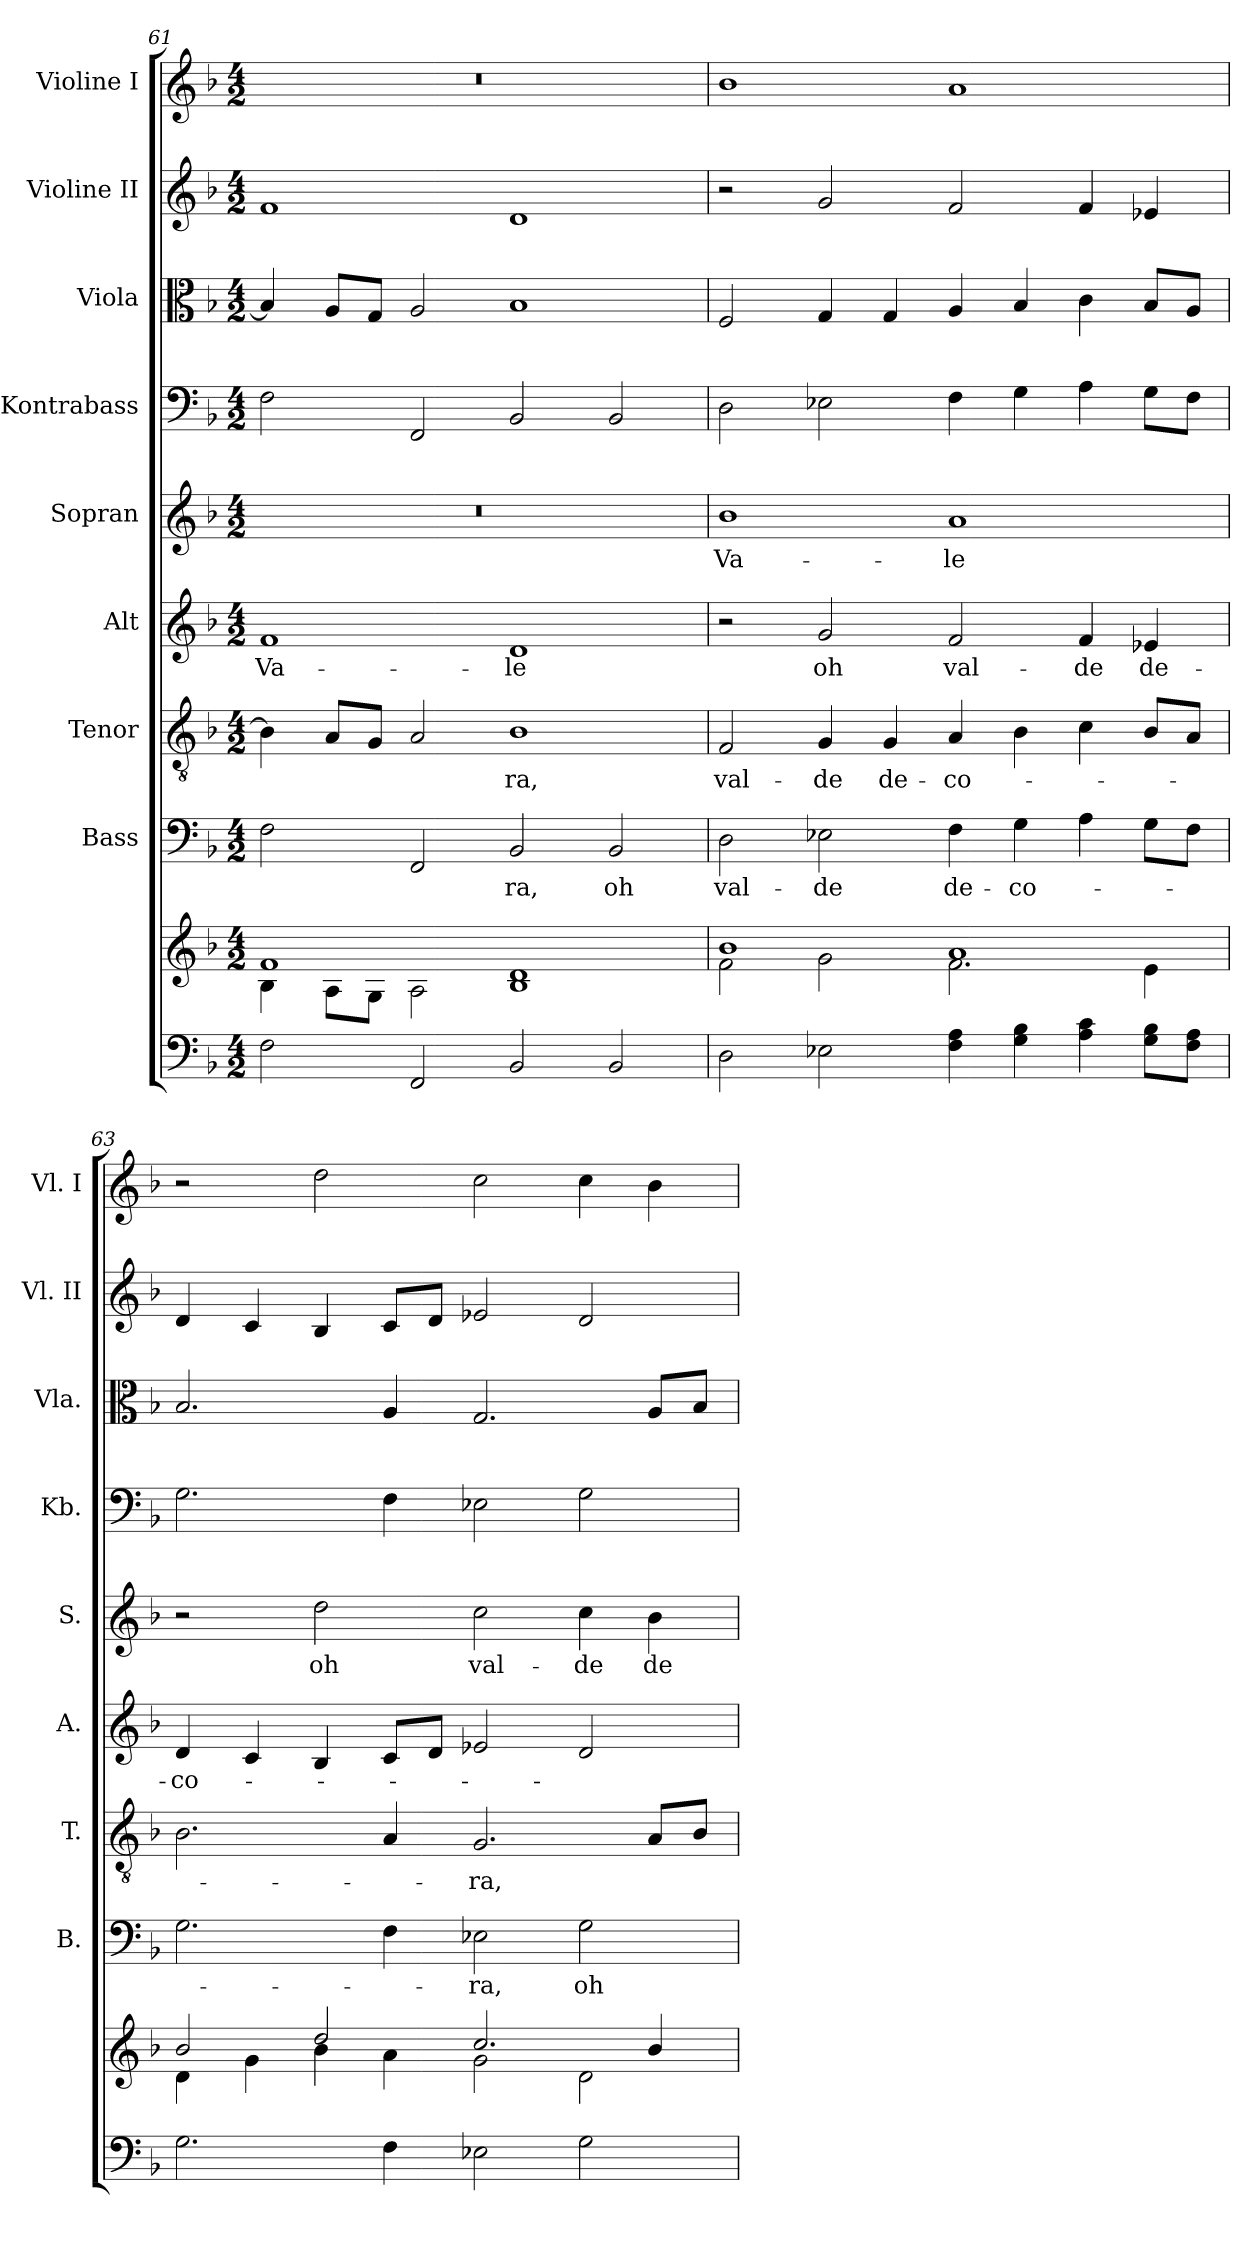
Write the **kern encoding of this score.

**kern	**kern	**kern	**text	**kern	**text	**kern	**text	**kern	**text	**kern	**kern	**kern	**kern
*part9	*part9	*part8	*part8	*part7	*part7	*part6	*part6	*part5	*part5	*part4	*part3	*part2	*part1
*staff10	*staff9	*staff8	*staff8	*staff7	*staff7	*staff6	*staff6	*staff5	*staff5	*staff4	*staff3	*staff2	*staff1
*	*	*I"Bass	*	*I"Tenor	*	*I"Alt	*	*I"Sopran	*	*I"Kontrabass	*I"Viola	*I"Violine II	*I"Violine I
*	*	*I'B.	*	*I'T.	*	*I'A.	*	*I'S.	*	*I'Kb.	*I'Vla.	*I'Vl. II	*I'Vl. I
!!LO:PB:g=z
*clefF4	*clefG2	*clefF4	*	*clefGv2	*	*clefG2	*	*clefG2	*	*clefF4	*clefC3	*clefG2	*clefG2
*	*	*	*	*	*	*	*	*	*	*ITrd7c12	*	*	*
*k[b-]	*k[b-]	*k[b-]	*	*k[b-]	*	*k[b-]	*	*k[b-]	*	*k[b-]	*k[b-]	*k[b-]	*k[b-]
*F:	*F:	*F:	*	*F:	*	*F:	*	*F:	*	*F:	*F:	*F:	*F:
*M4/2	*M4/2	*M4/2	*	*M4/2	*	*M4/2	*	*M4/2	*	*M4/2	*M4/2	*M4/2	*M4/2
=61	=61	=61	=61	=61	=61	=61	=61	=61	=61	=61	=61	=61	=61
*	*^	*	*	*	*	*	*	*	*	*	*	*	*
!	!	!	!	!	!	!	!	!LO:LY:b	!	!	!	!	!	!
2F\	1f	4B-\	2F\	.	4B-\]	.	1f	Va-	0r	.	2FF\	4B-/]	1f	0r
.	.	8A\L	.	.	8A/L	.	.	.	.	.	.	8A/L	.	.
.	.	8G\J	.	.	8G/J	.	.	.	.	.	.	8G/J	.	.
2FF/	.	2A\	2FF/	.	2A/	.	.	.	.	.	2FFF/	2A/	.	.
!	!	!	!	!LO:LY:b	!	!LO:LY:b	!	!LO:LY:b	!	!	!	!	!	!
2BB-/	1d	1B-	2BB-/	-ra,	1B-	-ra,	1d	-le	.	.	2BBB-/	1B-	1d	.
!	!	!	!	!LO:LY:b	!	!	!	!	!	!	!	!	!	!
2BB-/	.	.	2BB-/	oh	.	.	.	.	.	.	2BBB-/	.	.	.
=62	=62	=62	=62	=62	=62	=62	=62	=62	=62	=62	=62	=62	=62	=62
!	!	!	!	!LO:LY:b	!	!LO:LY:b	!	!	!	!LO:LY:b	!	!	!	!
2D\	1b-	2f\	2D\	val-	2F/	val-	2r	.	1b-	Va-	2DD\	2F/	2r	1b-
!	!	!	!	!LO:LY:b	!	!LO:LY:b	!	!LO:LY:b	!	!	!	!	!	!
2E-X\	.	2g\	2E-X\	-de	4G/	-de	2g/	oh	.	.	2EE-X\	4G/	2g/	.
!	!	!	!	!	!	!LO:LY:b	!	!	!	!	!	!	!	!
.	.	.	.	.	4G/	de-	.	.	.	.	.	4G/	.	.
!	!	!	!	!LO:LY:b	!	!LO:LY:b	!	!LO:LY:b	!	!LO:LY:b	!	!	!	!
4F\ 4A\	1a	2.f\	4F\	de-	4A/	-co-	2f/	val-	1a	-le	4FF\	4A/	2f/	1a
!	!	!	!	!LO:LY:b	!	!	!	!	!	!	!	!	!	!
4G\ 4B-\	.	.	4G\	-co-	4B-\	.	.	.	.	.	4GG\	4B-/	.	.
!	!	!	!	!	!	!	!	!LO:LY:b	!	!	!	!	!	!
4A\ 4c\	.	.	4A\	.	4c\	.	4f/	-de	.	.	4AA\	4c\	4f/	.
!	!	!	!	!	!	!	!	!LO:LY:b	!	!	!	!	!	!
8G\ 8B-\L	.	4e\	8G\L	.	8B-/L	.	4e-X/	de-	.	.	8GG\L	8B-/L	4e-X/	.
8F\ 8A\J	.	.	8F\J	.	8A/J	.	.	.	.	.	8FF\J	8A/J	.	.
=63	=63	=63	=63	=63	=63	=63	=63	=63	=63	=63	=63	=63	=63	=63
!	!	!	!	!	!	!	!	!LO:LY:b	!	!	!	!	!	!
2.G\	2b-/	4d\	2.G\	.	2.B-\	.	4d/	-co-	2r	.	2.GG\	2.B-/	4d/	2r
.	.	4g\	.	.	.	.	4c/	.	.	.	.	.	4c/	.
!	!	!	!	!	!	!	!	!	!	!LO:LY:b	!	!	!	!
.	2dd/	4b-\	.	.	.	.	4B-/	.	2dd\	oh	.	.	4B-/	2dd\
4F\	.	4a\	4F\	.	4A/	.	8c/L	.	.	.	4FF\	4A/	8c/L	.
.	.	.	.	.	.	.	8d/J	.	.	.	.	.	8d/J	.
!	!	!	!	!LO:LY:b	!	!LO:LY:b	!	!	!	!LO:LY:b	!	!	!	!
2E-X\	2.cc/	2g\	2E-X\	-ra,	2.G/	-ra,	2e-X/	.	2cc\	val-	2EE-X\	2.G/	2e-X/	2cc\
!	!	!	!	!LO:LY:b	!	!	!	!	!	!LO:LY:b	!	!	!	!
2G\	.	2d\	2G\	oh	.	.	2d/	.	4cc\	-de	2GG\	.	2d/	4cc\
!	!	!	!	!	!	!	!	!	!	!LO:LY:b	!	!	!	!
.	4b-/	.	.	.	8A/L	.	.	.	4b-\	de-	.	8A/L	.	4b-\
.	.	.	.	.	8B-/J	.	.	.	.	.	.	8B-/J	.	.
*	*v	*v	*	*	*	*	*	*	*	*	*	*	*	*
=	=	=	=	=	=	=	=	=	=	=	=	=	=
*-	*-	*-	*-	*-	*-	*-	*-	*-	*-	*-	*-	*-	*-
